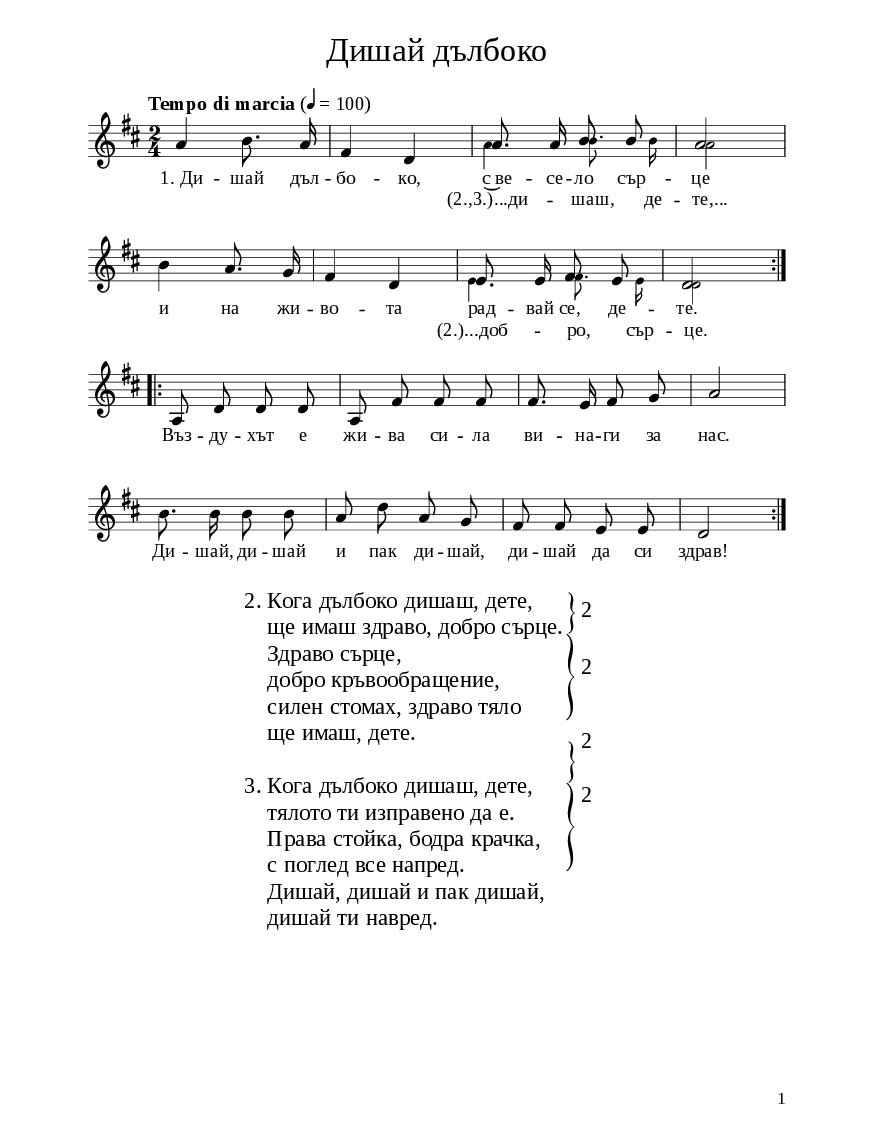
\version "2.24.4"

\include "include/globals.ily"

"rightBraces063" = \markup {
  \column {
    % repeat braces
    \translate #'(0 . -0.7 )
    \right-brace #20

    \translate #'(0 . -3.9 )
    \right-brace #42

    \translate #'(0 . -5.4 )
    \right-brace #20

    \translate #'(0 . -5.0 )
    \right-brace #43
  }
  \column {
    % repeat numbers
    \translate #'(0 . -1.2 )
    2

    \translate #'(0 . -4.5 )
    2

    \translate #'(0 . -9.5 )
    2

    \translate #'(0 . -7.0 )
    2
  }
}

\bookpart {
  \label #'ref063
  \tocItem \markup "Дишай дълбоко"
  \include "include/bookpart-paper.ily"
  \score {
    \include "include/score-layout.ily"

    <<
      \new Voice = "mainVoice" \absolute  {
        \clef treble
        \key d \major
        \time 2/4
        \tempoFunc "Tempo di marcia" 4 "100"
        \autoBeamOff

        a'4 b'8. a'16 | fis'4 d' | \noBreak

        <<
          % now temporary add a second voice
          {
            \voiceTwo % this voice is in the same context as parent
            \stemUp a'8. a'16 b'8 b' | a'2 \stemNeutral
          }
          \new Voice = "tempVoice1" {
            % this is a new voice context
            \voiceOne \autoBeamOff
            \stemDown \tiny a'4 b'8. b'16 |
            \once \override NoteColumn.force-hshift = #1.2
            a'2 \stemNeutral
          }
        >>
        \oneVoice
        | \break

        b'4 a'8. g'16 | fis'4 d' | \noBreak

        <<
          % now temporary add a new voice
          {
            \voiceTwo % this voice is in the same context as parent
            \stemUp e'8. e'16 fis'8 e' | d'2 \stemNeutral
          }
          \new Voice = "tempVoice2" {
            % this is a new voice context
            \voiceOne \autoBeamOff
            \stemDown \tiny e'4 fis'8. e'16 |
            \once \override NoteColumn.force-hshift = #1.2
            d'2 \stemNeutral
          }
        >>
        \oneVoice
        \bar ":|.|:" | \break
        a8 d' d' d' | a8 fis' fis' fis' | fis'8. e'16 fis'8 g' |  a'2 \break |
        b'8. b'16 b'8 b' | a'8 d'' a' g' |  fis'8 fis'8 e'8 e'8|  d'2 \bar ":|." \break |
      }

      \new Lyrics \lyricsto "mainVoice" {
        "1. Ди" -- шай дъл -- бо -- ко, с~ве -- се -- ло сър -- це
        и на жи -- во -- та рад -- вай се, де -- те.
        Въз -- ду -- хът е жи -- ва си -- ла ви -- на -- ги за нас.
        Ди -- шай, ди -- шай и пак ди -- шай, ди -- шай да си здрав!
      }
      \new Lyrics \lyricsto "tempVoice1" {
        "(2.,3.)...ди" -- шаш, де -- те,...
      }

      \new Lyrics \lyricsto "tempVoice2" {
        "(2.)...доб" -- ро, сър -- це.
      }
    >>

    \header {
      title = \titleFunc #'ref_desc_1 "Дишай дълбоко" "Dišaj dălboko"
    }

    \midi{}

  } % score



  \markup \abs-fontsize #11 {
    \hspace #20
    \override #`(baseline-skip . ,bgCoupletBaselineSkip)
    \column {

      \line {   2.  Кога дълбоко дишаш, дете,}

      \line {   "   "ще имаш здраво, добро сърце.}

      \line {   "   "Здраво сърце, }

      \line {   "   "добро кръвообращение,}

      \line {   "   "силен стомах, здраво тяло}

      \line {   "   "ще имаш, дете.}

      \line {   "   "}

      \line {   3. Кога дълбоко дишаш, дете,}

      \line {   "   "тялото ти изправено да е.}

      \line {   "   "Права стойка, бодра крачка,}

      \line {   "   "с поглед все напред.}

      \line {   "   "Дишай, дишай и пак дишай, }

      \line {   "   "дишай ти навред. }
    }
    \"rightBraces063"
  } % markup


} % bookpart
